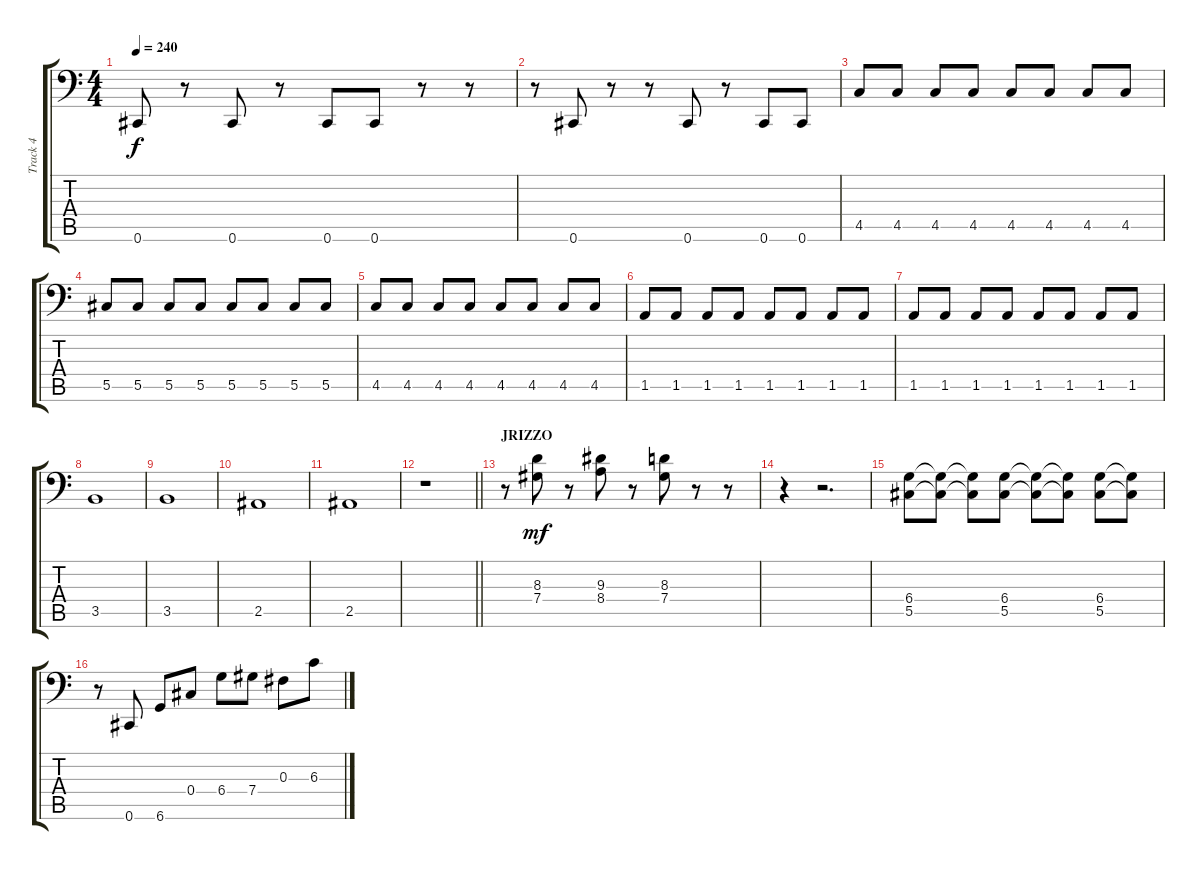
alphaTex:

\track ("Track 4" "Track 4") {instrument electricbassfinger}
\staff {score tabs}
\tuning (Eb3 Bb2 Gb2 Db2 Ab1 Db1) {hide}
\ts (4 4)
\tempo 240
\clef f4
\ks c
0.6.8{dy f} r.8 0.6.8 r.8 0.6.8 0.6.8 r.8 r.8 |
r.8 0.6.8 r.8 r.8 0.6.8 r.8 0.6.8 0.6.8 |
4.5.8 4.5.8 4.5.8 4.5.8 4.5.8 4.5.8 4.5.8 4.5.8 |
5.5.8 5.5.8 5.5.8 5.5.8 5.5.8 5.5.8 5.5.8 5.5.8 |
4.5.8 4.5.8 4.5.8 4.5.8 4.5.8 4.5.8 4.5.8 4.5.8 |
1.5.8 1.5.8 1.5.8 1.5.8 1.5.8 1.5.8 1.5.8 1.5.8 |
1.5.8 1.5.8 1.5.8 1.5.8 1.5.8 1.5.8 1.5.8 1.5.8 |
3.5.1 |
3.5.1 |
2.5.1 |
2.5.1 |
\barLineRight lightlight
r.1 |
\section ("" "JRIZZO")
r.8 (8.3 7.4).8{dy mf} r.8 (9.3 8.4).8 r.8 (8.3 7.4).8 r.8 r.8 |
r.4 r.2{d} |
(6.4 5.5).8 (6.4{t} 5.5{t}).8 (6.4{t} 5.5{t}).8 (6.4 5.5).8 (6.4{t} 5.5{t}).8 (6.4{t} 5.5{t}).8 (6.4 5.5).8 (6.4{t} 5.5{t}).8 |
r.8 0.6.8 6.6.8 0.4.8 6.4.8 7.4.8 0.3.8 6.3.8
